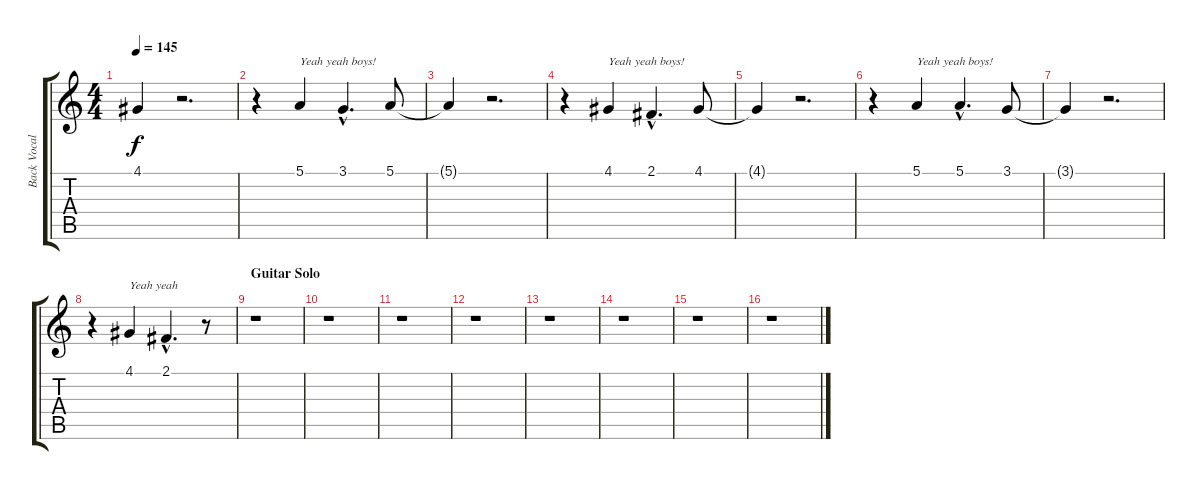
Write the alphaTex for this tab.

\track ("Back Vocals" "Back Vocal") {instrument lead1square}
\staff {score tabs}
\tuning (E4 B3 G3 D3 A2 E2) {hide}
\ts (4 4)
\tempo 145
\clef g2
\ks c
4.1{t}.4{dy f} r.2{d} |
r.4 5.1.4{txt "Yeah yeah boys!"} 3.1{hac}.4{d} 5.1.8 |
5.1{t}.4 r.2{d} |
r.4 4.1.4{txt "Yeah yeah boys!"} 2.1{hac}.4{d} 4.1.8 |
4.1{t}.4 r.2{d} |
r.4 5.1.4{txt "Yeah yeah boys!"} 5.1{hac}.4{d} 3.1.8 |
3.1{t}.4 r.2{d} |
r.4 4.1.4{txt "Yeah yeah"} 2.1{hac}.4{d} r.8 |
\section ("" "Guitar Solo")
r.1 |
r.1 |
r.1 |
r.1 |
r.1 |
r.1 |
r.1 |
r.1
